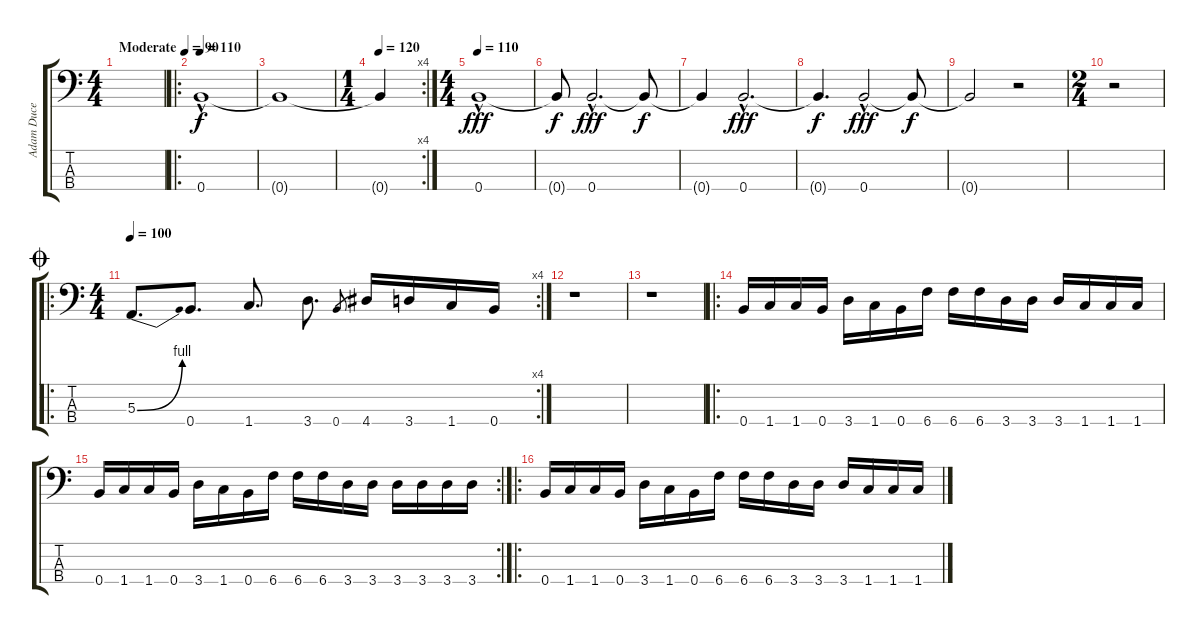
\track ("Adam Duce" "Adam Duce") {instrument electricbassfinger}
\staff {score tabs}
\tuning (Db2 Ab2 E1 B-1) {hide}
\ts (4 4)
\tempo (90 "Moderate")
\clef f4
\ks c
|
\ro
\tempo 110
0.4{hac}.1 |
0.4{t}.1{dy f} |
\rc 4
\ts (1 4)
\tempo 120
0.4{t}.4 |
\ts (4 4)
\tempo 110
0.4{hac}.1{dy fff} |
0.4{t}.8{dy f} 0.4{hac}.2{d dy fff} 0.4{t}.8{dy f} |
0.4{t}.4 0.4{hac}.2{d dy fff} |
0.4{t}.4{d dy f} 0.4{hac}.2{dy fff} 0.4{t}.8{dy f} |
0.4{t}.2 r.2 |
\ts (2 4)
r.2 |
\ro
\rc 4
\ts (4 4)
\jump coda
\tempo 100
5.3{be (bend 0 0 60 4)}.8{d} 0.4.8{d} 1.4.8{d} 3.4.8{d} 0.4.8{gr} 4.4.16 3.4.16 1.4.16 0.4.16 |
r.1 |
r.1 |
\ro
0.4.16 1.4.16 1.4.16 0.4.16 3.4.16 1.4.16 0.4.16 6.4.16 6.4.16 6.4.16 3.4.16 3.4.16 3.4.16 1.4.16 1.4.16 1.4.16 |
\rc 2
0.4.16 1.4.16 1.4.16 0.4.16 3.4.16 1.4.16 0.4.16 6.4.16 6.4.16 6.4.16 3.4.16 3.4.16 3.4.16 3.4.16 3.4.16 3.4.16 |
\ro
0.4.16 1.4.16 1.4.16 0.4.16 3.4.16 1.4.16 0.4.16 6.4.16 6.4.16 6.4.16 3.4.16 3.4.16 3.4.16 1.4.16 1.4.16 1.4.16
